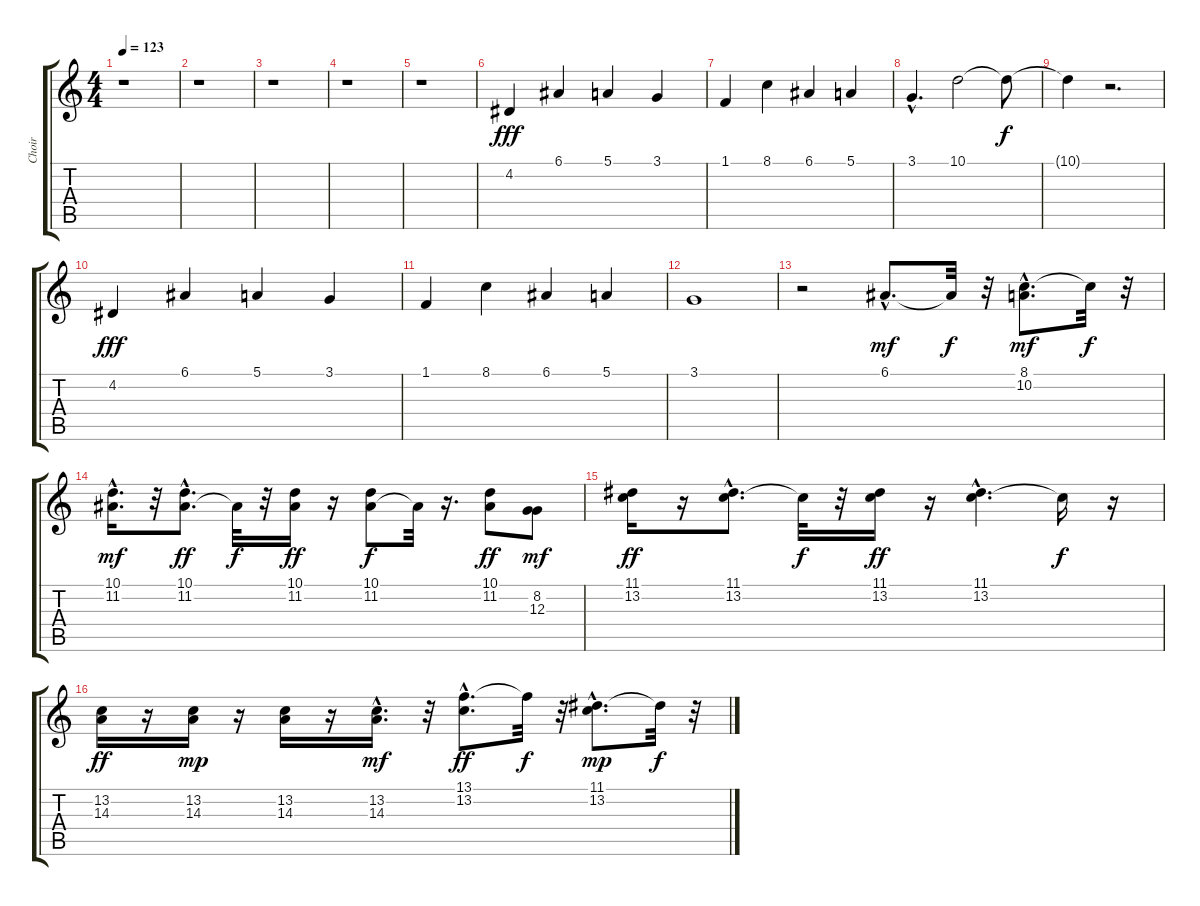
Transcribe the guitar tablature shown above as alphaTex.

\track ("Choir" "Choir") {instrument choiraahs}
\staff {score tabs}
\tuning (E4 B3 G3 D3 A2 E2) {hide}
\ts (4 4)
\tempo 123
\clef g2
\ks c
r.1{dy f} |
r.1 |
r.1 |
r.1 |
r.1 |
4.2.4{dy fff} 6.1.4 5.1.4 3.1.4 |
1.1.4 8.1.4 6.1.4 5.1.4 |
3.1{hac}.4{d} 10.1.2 10.1{t}.8{dy f} |
10.1{t}.4 r.2{d} |
4.2.4{dy fff} 6.1.4 5.1.4 3.1.4 |
1.1.4 8.1.4 6.1.4 5.1.4 |
3.1.1 |
r.2 6.1{hac}.8{d dy mf} 6.1{t}.32{dy f} r.32 (8.1{hac} 10.2{hac}).8{d dy mf} 8.1{t}.32{dy f} r.32 |
(10.1{hac} 11.2).16{d dy mf} r.32 (10.1{hac} 11.2{hac}).8{d dy ff} 11.2{t}.32{dy f} r.32 (10.1 11.2).16{dy ff} r.16 (10.1 11.2).8{dy f} 11.2{t}.32 r.16{d} (10.1 11.2).8{dy ff} (8.2 12.3).8{dy mf} |
(11.1 13.2).16{dy ff} r.16 (11.1{hac} 13.2{hac}).8{d} 13.2{t}.32{dy f} r.32 (11.1 13.2).16{dy ff} r.16 (11.1{hac} 13.2{hac}).4{d} 13.2{t}.16{dy f} r.16 |
(13.2 14.3).16{dy ff} r.16 (13.2 14.3).16{dy mp} r.16 (13.2 14.3).16 r.16 (13.2{hac} 14.3{hac}).16{d dy mf} r.32 (13.1{hac} 13.2{hac}).8{d dy ff} 13.1{t}.32{dy f} r.32 (11.1{hac} 13.2).8{d dy mp} 11.1{t}.32{dy f} r.32
